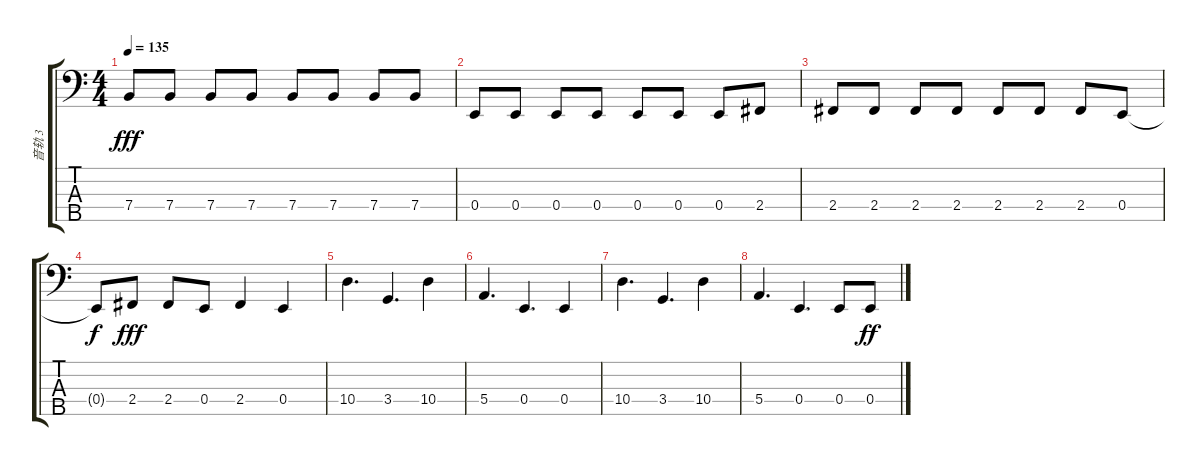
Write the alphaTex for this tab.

\track ("音轨 3" "音轨 3") {instrument electricbassfinger}
\staff {score tabs}
\tuning (G2 D2 A1 E1 B0) {hide}
\ts (4 4)
\tempo 135
\clef f4
\ks c
7.4.8{dy fff} 7.4.8 7.4.8 7.4.8 7.4.8 7.4.8 7.4.8 7.4.8 |
0.4.8 0.4.8 0.4.8 0.4.8 0.4.8 0.4.8 0.4.8 2.4.8 |
2.4.8 2.4.8 2.4.8 2.4.8 2.4.8 2.4.8 2.4.8 0.4.8 |
0.4{t}.8{dy f} 2.4.8{dy fff} 2.4.8 0.4.8 2.4.4 0.4.4 |
10.4.4{d} 3.4.4{d} 10.4.4 |
5.4.4{d} 0.4.4{d} 0.4.4 |
10.4.4{d} 3.4.4{d} 10.4.4 |
5.4.4{d} 0.4.4{d} 0.4.8 0.4.8{dy ff}
